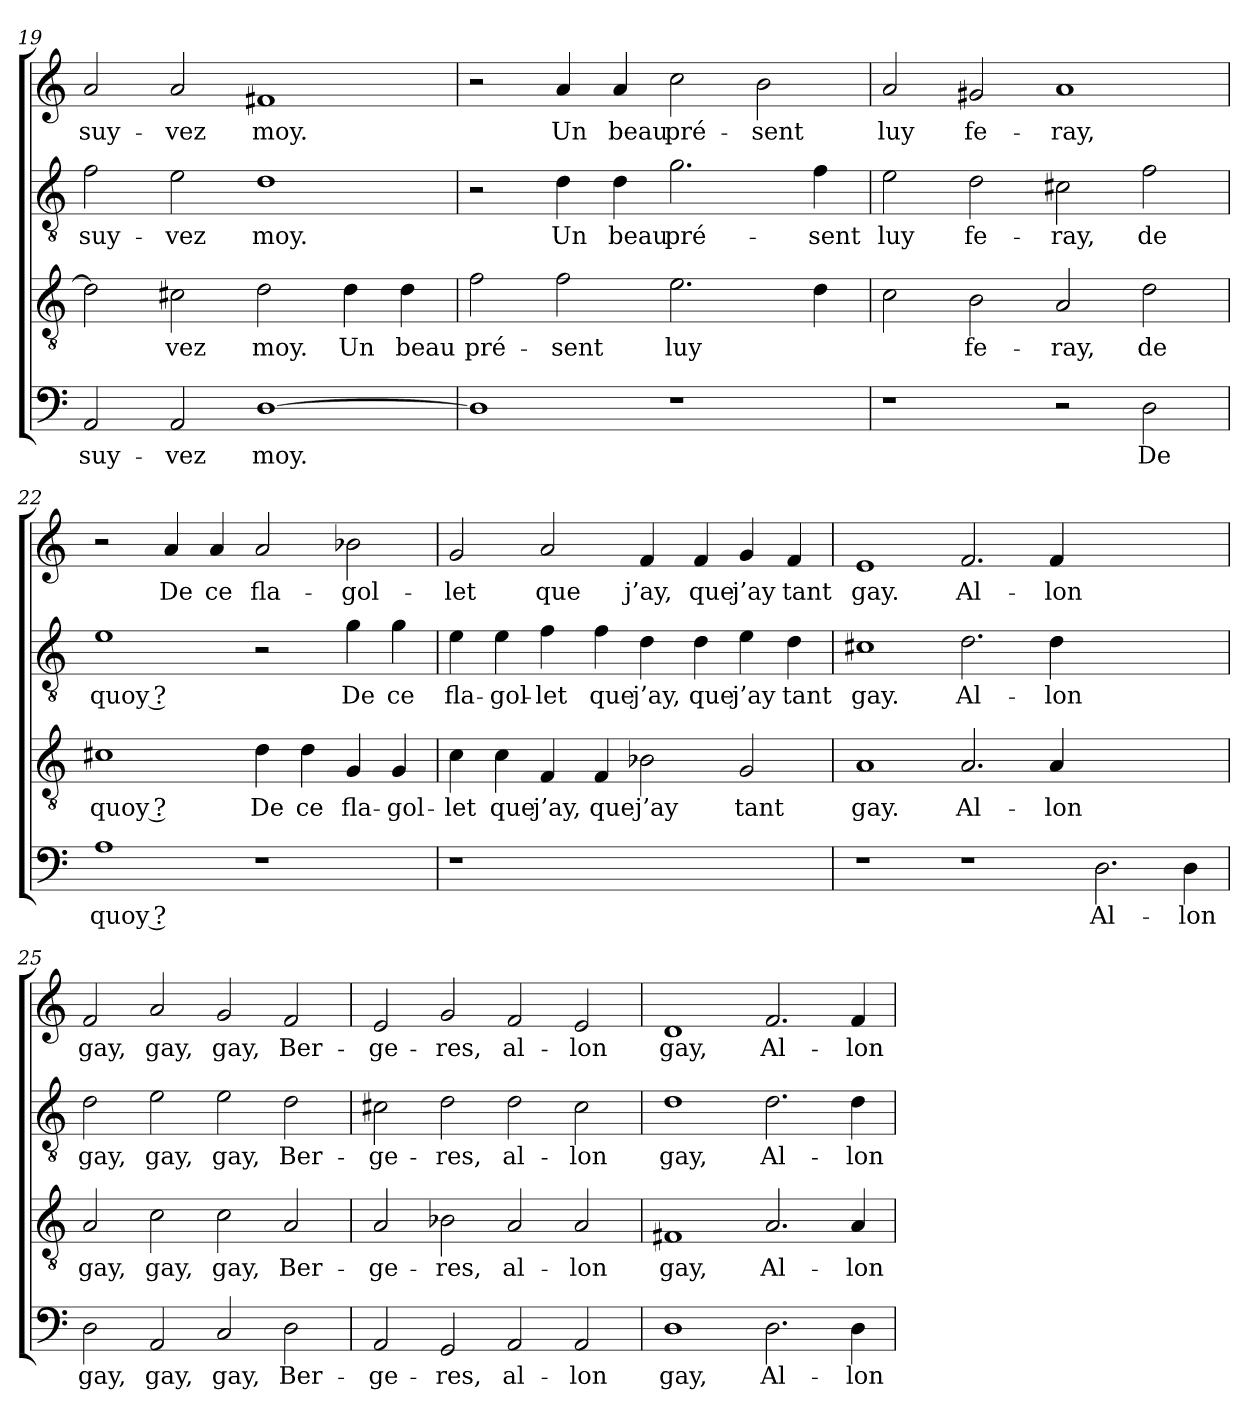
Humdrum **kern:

**kern	**text	**kern	**text	**kern	**text	**kern	**text
*part4	*part4	*part3	*part3	*part2	*part2	*part1	*part1
*staff4	*staff4	*staff3	*staff3	*staff2	*staff2	*staff1	*staff1
!!LO:LB:g=z
*clefF4	*	*clefGv2	*	*clefGv2	*	*clefG2	*
*k[]	*	*k[]	*	*k[]	*	*k[]	*
=19	=19	=19	=19	=19	=19	=19	=19
2AA	suy-	2d]	.	2f	suy-	2a	suy-
2AA	-vez	2c#X	-vez	2e	-vez	2a	-vez
[1D	moy.	2d	moy.	1d	moy.	1f#X	moy.
.	.	4d	Un	.	.	.	.
.	.	4d	beau	.	.	.	.
=20	=20	=20	=20	=20	=20	=20	=20
1D]	.	2f	pré-	2r	.	2r	.
.	.	2f	-sent	4d	Un	4a	Un
.	.	.	.	4d	beau	4a	beau
1r	.	2.e	luy	2.g	pré-	2cc	pré-
.	.	.	.	.	.	2b	-sent
.	.	4d	.	4f	-sent	.	.
=21	=21	=21	=21	=21	=21	=21	=21
1r	.	2c	.	2e	luy	2a	luy
.	.	2B	fe-	2d	fe-	2g#X	fe-
2r	.	2A	-ray,	2c#X	-ray,	1a	-ray,
2D	De	2d	de	2f	de	.	.
=22	=22	=22	=22	=22	=22	=22	=22
1A	quoy ?	1c#X	quoy ?	1e	quoy ?	2r	.
.	.	.	.	.	.	4a	De
.	.	.	.	.	.	4a	ce
1r	.	4d	De	2r	.	2a	fla-
.	.	4d	ce	.	.	.	.
.	.	4G	fla-	4g	De	2b-X	-gol-
.	.	4G	-gol-	4g	ce	.	.
=23	=23	=23	=23	=23	=23	=23	=23
1r	.	4c	-let	4e	fla-	2g	-let
.	.	4c	que	4e	-gol-	.	.
.	.	4F	j’ay,	4f	-let	2a	que
.	.	4F	que	4f	que	.	.
1ryy	.	2B-X	j’ay	4d	j’ay,	4f	j’ay,
.	.	.	.	4d	que	4f	que
.	.	2G	tant	4e	j’ay	4g	j’ay
.	.	.	.	4d	tant	4f	tant
!!LO:LB:g=z
=24	=24	=24	=24	=24	=24	=24	=24
1r	.	1A	gay.	1c#X	gay.	1e	gay.
1r	.	2.A	Al-	2.d	Al-	2.f	Al-
.	.	4A	-lon	4d	-lon	4f	-lon
2.D	Al-	1ryy	.	1ryy	.	1ryy	.
4D	-lon	.	.	.	.	.	.
=25	=25	=25	=25	=25	=25	=25	=25
2D	gay,	2A	gay,	2d	gay,	2f	gay,
2AA	gay,	2c	gay,	2e	gay,	2a	gay,
2C	gay,	2c	gay,	2e	gay,	2g	gay,
2D	Ber-	2A	Ber-	2d	Ber-	2f	Ber-
=26	=26	=26	=26	=26	=26	=26	=26
2AA	-ge-	2A	-ge-	2c#X	-ge-	2e	-ge-
2GG	-res,	2B-X	-res,	2d	-res,	2g	-res,
2AA	al-	2A	al-	2d	al-	2f	al-
2AA	-lon	2A	-lon	2c#	-lon	2e	-lon
=27	=27	=27	=27	=27	=27	=27	=27
1D	gay,	1F#X	gay,	1d	gay,	1d	gay,
2.D	Al-	2.A	Al-	2.d	Al-	2.f	Al-
4D	-lon	4A	-lon	4d	-lon	4f	-lon
=	=	=	=	=	=	=	=
*-	*-	*-	*-	*-	*-	*-	*-
